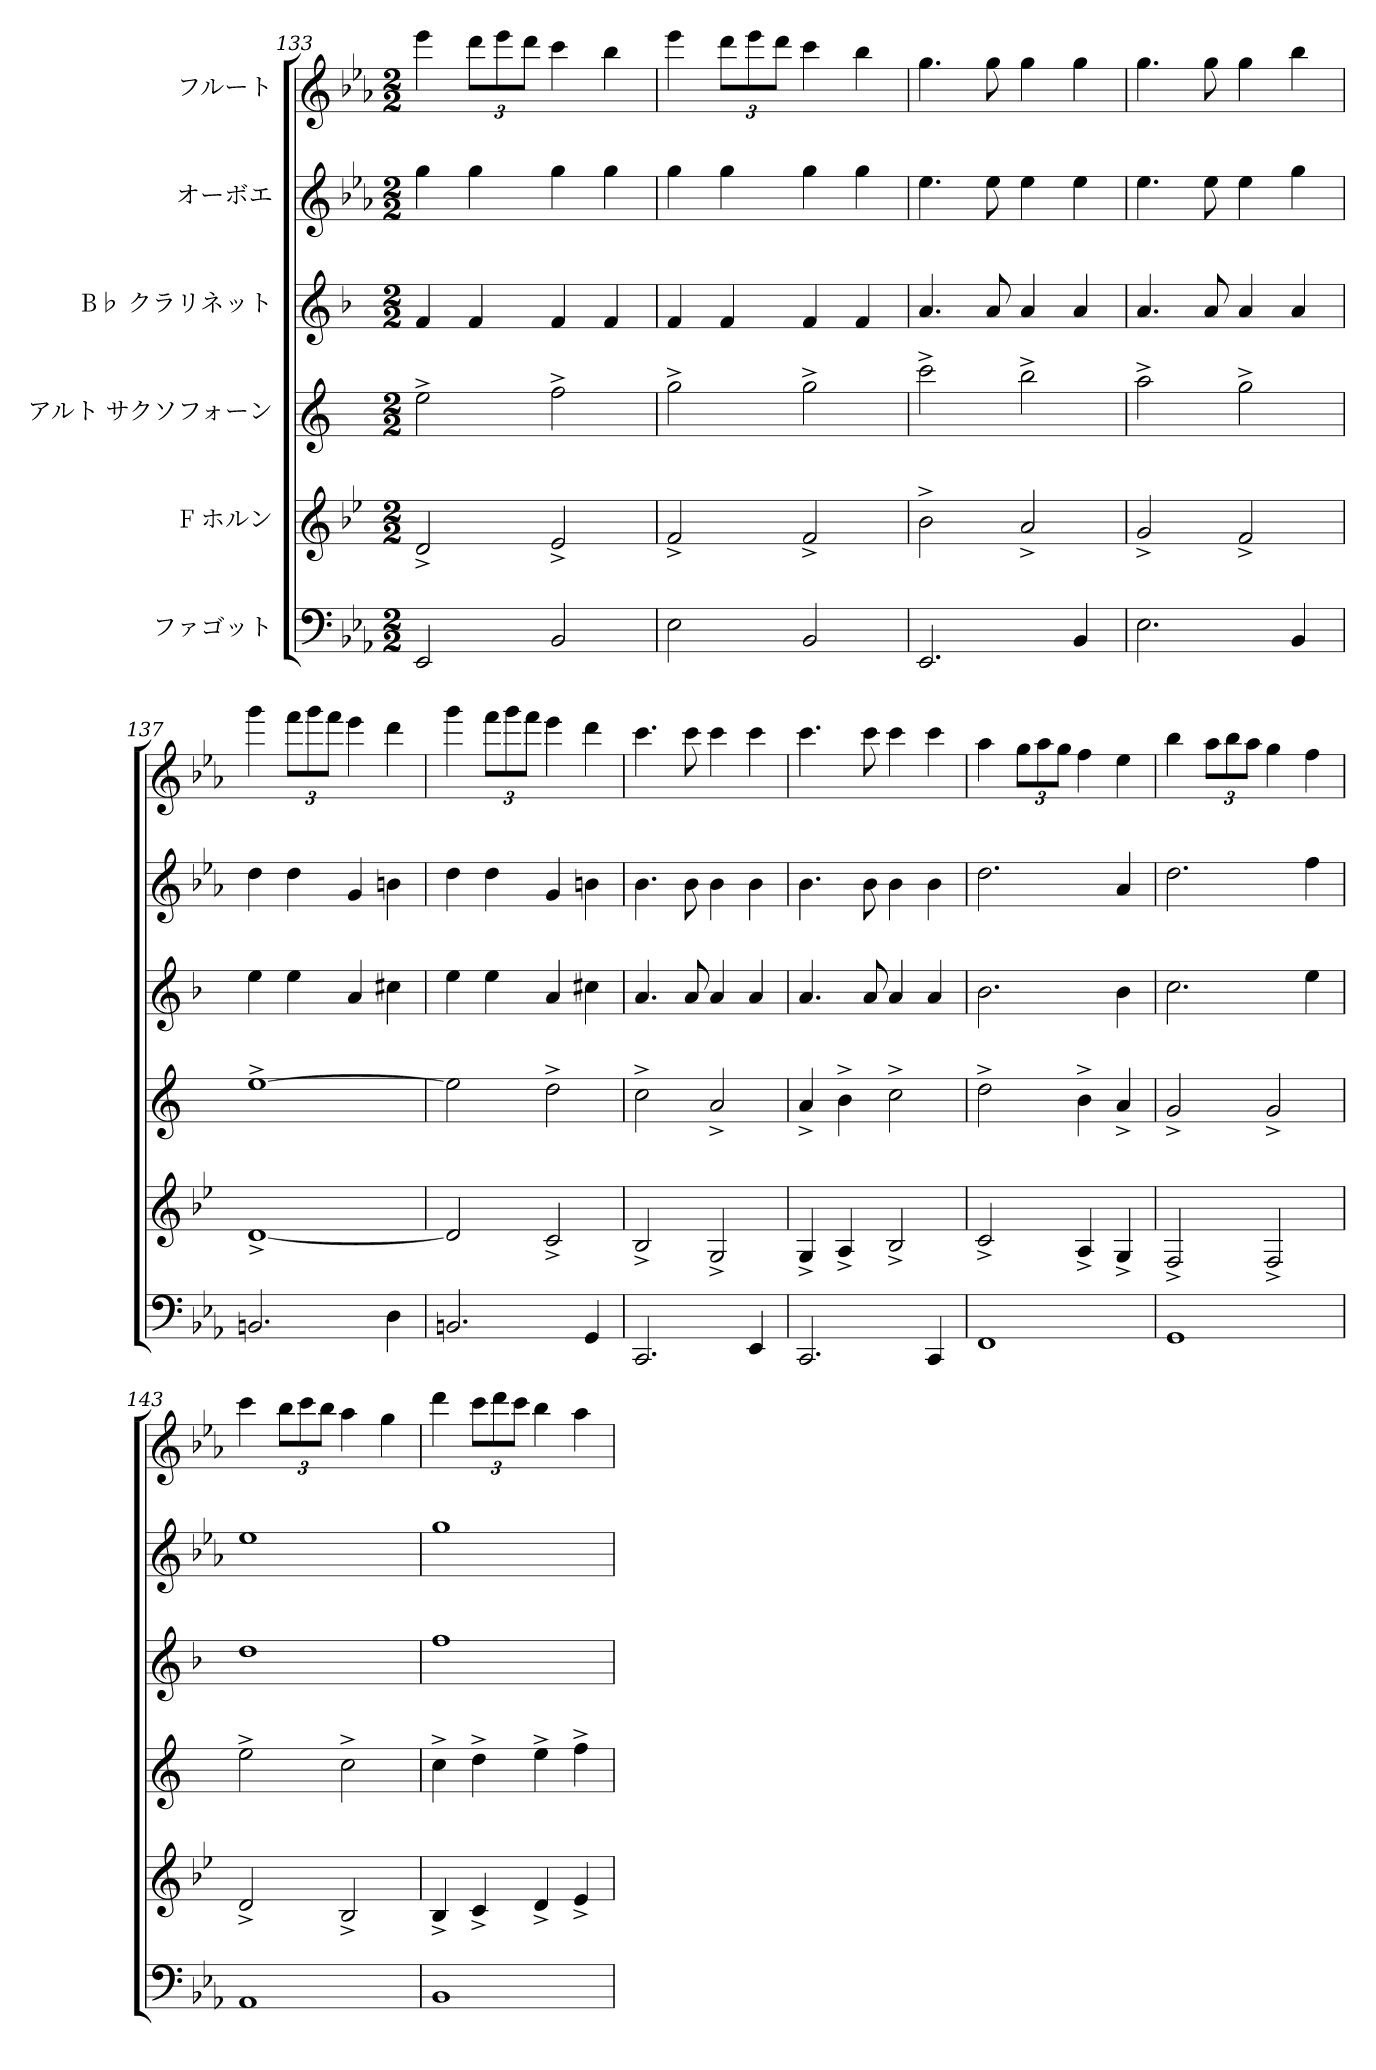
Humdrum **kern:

**kern	**kern	**kern	**kern	**kern	**kern
*part6	*part5	*part4	*part3	*part2	*part1
*staff6	*staff5	*staff4	*staff3	*staff2	*staff1
*I"ファゴット	*I"F ホルン	*I"アルト サクソフォーン	*I"B♭ クラリネット	*I"オーボエ	*I"フルート
*clefF4	*clefG2	*clefG2	*clefG2	*clefG2	*clefG2
*	*ITrd4c7	*ITrd5c9	*ITrd1c2	*	*
*k[b-e-a-]	*k[b-e-a-]	*k[b-e-a-]	*k[b-e-a-]	*k[b-e-a-]	*k[b-e-a-]
*M2/2	*M2/2	*M2/2	*M2/2	*M2/2	*M2/2
=133	=133	=133	=133	=133	=133
2EE-/	2G^/	2g^\	4e-/	4gg\	4eee-\
*	*	*	*	*	*Xbrackettup
.	.	.	4e-/	4gg\	12ddd\L
.	.	.	.	.	12eee-\
.	.	.	.	.	12ddd\J
2BB-/	2A-^/	2a-^\	4e-/	4gg\	4ccc\
.	.	.	4e-/	4gg\	4bb-\
=134	=134	=134	=134	=134	=134
2E-\	2B-^/	2b-^\	4e-/	4gg\	4eee-\
.	.	.	4e-/	4gg\	12ddd\L
.	.	.	.	.	12eee-\
.	.	.	.	.	12ddd\J
2BB-/	2B-^/	2b-^\	4e-/	4gg\	4ccc\
.	.	.	4e-/	4gg\	4bb-\
=135	=135	=135	=135	=135	=135
2.EE-/	2e-^\	2ee-^\	4.g/	4.ee-\	4.gg\
.	.	.	8g/	8ee-\	8gg\
.	2d^/	2dd^\	4g/	4ee-\	4gg\
4BB-/	.	.	4g/	4ee-\	4gg\
=136	=136	=136	=136	=136	=136
2.E-\	2c^/	2cc^\	4.g/	4.ee-\	4.gg\
.	.	.	8g/	8ee-\	8gg\
.	2B-^/	2b-^\	4g/	4ee-\	4gg\
4BB-/	.	.	4g/	4gg\	4bb-\
=137	=137	=137	=137	=137	=137
2.BBn/	[1G^	[1g^	4dd\	4dd\	4ggg\
.	.	.	4dd\	4dd\	12fff\L
.	.	.	.	.	12ggg\
.	.	.	.	.	12fff\J
.	.	.	4g/	4g/	4eee-\
4D\	.	.	4bn\	4bn\	4ddd\
!!LO:LB:g=z
=138	=138	=138	=138	=138	=138
2.BBn/	2G/]	2g\]	4dd\	4dd\	4ggg\
.	.	.	4dd\	4dd\	12fff\L
.	.	.	.	.	12ggg\
.	.	.	.	.	12fff\J
.	2F^/	2f^\	4g/	4g/	4eee-\
4GG/	.	.	4bn\	4bn\	4ddd\
=139	=139	=139	=139	=139	=139
2.CC/	2E-^/	2e-^\	4.g/	4.b-\	4.ccc\
.	.	.	8g/	8b-\	8ccc\
.	2C^/	2c^/	4g/	4b-\	4ccc\
4EE-/	.	.	4g/	4b-\	4ccc\
=140	=140	=140	=140	=140	=140
2.CC/	4C^/	4c^/	4.g/	4.b-\	4.ccc\
.	4D^/	4d^\	.	.	.
.	.	.	8g/	8b-\	8ccc\
.	2E-^/	2e-^\	4g/	4b-\	4ccc\
4CC/	.	.	4g/	4b-\	4ccc\
=141	=141	=141	=141	=141	=141
1FF	2F^/	2f^\	2.a-\	2.dd\	4aa-\
.	.	.	.	.	12gg\L
.	.	.	.	.	12aa-\
.	.	.	.	.	12gg\J
.	4D^/	4d^\	.	.	4ff\
.	4C^/	4c^/	4a-\	4a-/	4ee-\
=142	=142	=142	=142	=142	=142
1GG	2BB-^/	2B-^/	2.b-\	2.dd\	4bb-\
.	.	.	.	.	12aa-\L
.	.	.	.	.	12bb-\
.	.	.	.	.	12aa-\J
.	2BB-^/	2B-^/	.	.	4gg\
.	.	.	4dd\	4ff\	4ff\
=143	=143	=143	=143	=143	=143
1AA-	2G^/	2g^\	1cc	1ee-	4ccc\
.	.	.	.	.	12bb-\L
.	.	.	.	.	12ccc\
.	.	.	.	.	12bb-\J
.	2E-^/	2e-^\	.	.	4aa-\
.	.	.	.	.	4gg\
=144	=144	=144	=144	=144	=144
1BB-	4E-^/	4e-^\	1ee-	1gg	4ddd\
.	4F^/	4f^\	.	.	12ccc\L
.	.	.	.	.	12ddd\
.	.	.	.	.	12ccc\J
.	4G^/	4g^\	.	.	4bb-\
.	4A-^/	4a-^\	.	.	4aa-\
=	=	=	=	=	=
*-	*-	*-	*-	*-	*-
